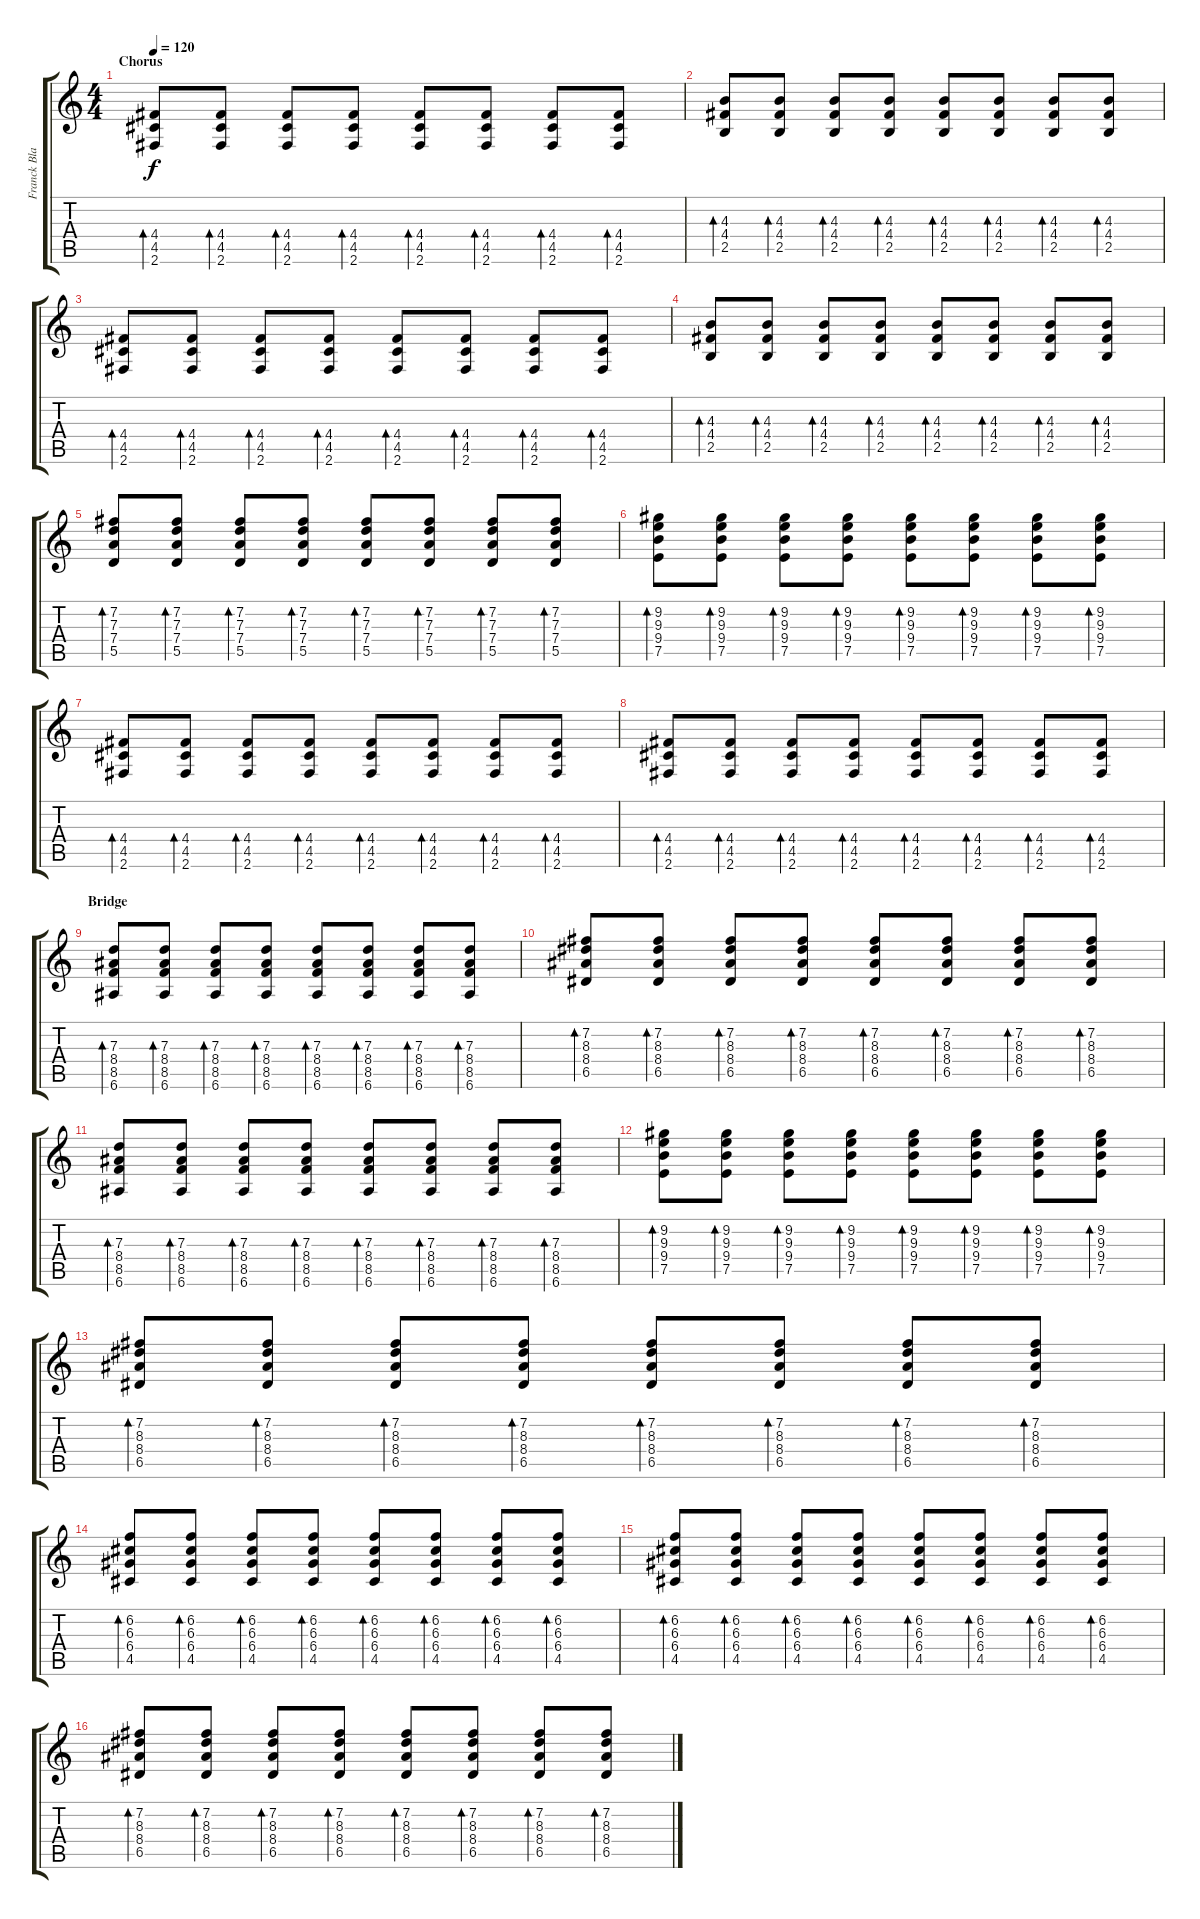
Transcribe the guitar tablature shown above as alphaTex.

\track ("Franck Black" "Franck Bla") {instrument acousticguitarsteel}
\staff {score tabs}
\tuning (E4 B3 G3 D3 A2 E2) {hide}
\ts (4 4)
\section ("" "Chorus")
\tempo 120
\clef g2
\ks c
(4.4 4.5 2.6).8{bd 60 dy f} (4.4 4.5 2.6).8{bd 60} (4.4 4.5 2.6).8{bd 60} (4.4 4.5 2.6).8{bd 60} (4.4 4.5 2.6).8{bd 60} (4.4 4.5 2.6).8{bd 60} (4.4 4.5 2.6).8{bd 60} (4.4 4.5 2.6).8{bd 60} |
(4.3 4.4 2.5).8{bd 60} (4.3 4.4 2.5).8{bd 60} (4.3 4.4 2.5).8{bd 60} (4.3 4.4 2.5).8{bd 60} (4.3 4.4 2.5).8{bd 60} (4.3 4.4 2.5).8{bd 60} (4.3 4.4 2.5).8{bd 60} (4.3 4.4 2.5).8{bd 60} |
(4.4 4.5 2.6).8{bd 60} (4.4 4.5 2.6).8{bd 60} (4.4 4.5 2.6).8{bd 60} (4.4 4.5 2.6).8{bd 60} (4.4 4.5 2.6).8{bd 60} (4.4 4.5 2.6).8{bd 60} (4.4 4.5 2.6).8{bd 60} (4.4 4.5 2.6).8{bd 60} |
(4.3 4.4 2.5).8{bd 60} (4.3 4.4 2.5).8{bd 60} (4.3 4.4 2.5).8{bd 60} (4.3 4.4 2.5).8{bd 60} (4.3 4.4 2.5).8{bd 60} (4.3 4.4 2.5).8{bd 60} (4.3 4.4 2.5).8{bd 60} (4.3 4.4 2.5).8{bd 60} |
(7.2 7.3 7.4 5.5).8{bd 60} (7.2 7.3 7.4 5.5).8{bd 60} (7.2 7.3 7.4 5.5).8{bd 60} (7.2 7.3 7.4 5.5).8{bd 60} (7.2 7.3 7.4 5.5).8{bd 60} (7.2 7.3 7.4 5.5).8{bd 60} (7.2 7.3 7.4 5.5).8{bd 60} (7.2 7.3 7.4 5.5).8{bd 60} |
(9.2 9.3 9.4 7.5).8{bd 60} (9.2 9.3 9.4 7.5).8{bd 60} (9.2 9.3 9.4 7.5).8{bd 60} (9.2 9.3 9.4 7.5).8{bd 60} (9.2 9.3 9.4 7.5).8{bd 60} (9.2 9.3 9.4 7.5).8{bd 60} (9.2 9.3 9.4 7.5).8{bd 60} (9.2 9.3 9.4 7.5).8{bd 60} |
(4.4 4.5 2.6).8{bd 60} (4.4 4.5 2.6).8{bd 60} (4.4 4.5 2.6).8{bd 60} (4.4 4.5 2.6).8{bd 60} (4.4 4.5 2.6).8{bd 60} (4.4 4.5 2.6).8{bd 60} (4.4 4.5 2.6).8{bd 60} (4.4 4.5 2.6).8{bd 60} |
(4.4 4.5 2.6).8{bd 60} (4.4 4.5 2.6).8{bd 60} (4.4 4.5 2.6).8{bd 60} (4.4 4.5 2.6).8{bd 60} (4.4 4.5 2.6).8{bd 60} (4.4 4.5 2.6).8{bd 60} (4.4 4.5 2.6).8{bd 60} (4.4 4.5 2.6).8{bd 60} |
\section ("" "Bridge")
(7.3 8.4 8.5 6.6).8{bd 60} (7.3 8.4 8.5 6.6).8{bd 60} (7.3 8.4 8.5 6.6).8{bd 60} (7.3 8.4 8.5 6.6).8{bd 60} (7.3 8.4 8.5 6.6).8{bd 60} (7.3 8.4 8.5 6.6).8{bd 60} (7.3 8.4 8.5 6.6).8{bd 60} (7.3 8.4 8.5 6.6).8{bd 60} |
(7.2 8.3 8.4 6.5).8{bd 60} (7.2 8.3 8.4 6.5).8{bd 60} (7.2 8.3 8.4 6.5).8{bd 60} (7.2 8.3 8.4 6.5).8{bd 60} (7.2 8.3 8.4 6.5).8{bd 60} (7.2 8.3 8.4 6.5).8{bd 60} (7.2 8.3 8.4 6.5).8{bd 60} (7.2 8.3 8.4 6.5).8{bd 60} |
(7.3 8.4 8.5 6.6).8{bd 60} (7.3 8.4 8.5 6.6).8{bd 60} (7.3 8.4 8.5 6.6).8{bd 60} (7.3 8.4 8.5 6.6).8{bd 60} (7.3 8.4 8.5 6.6).8{bd 60} (7.3 8.4 8.5 6.6).8{bd 60} (7.3 8.4 8.5 6.6).8{bd 60} (7.3 8.4 8.5 6.6).8{bd 60} |
(9.2 9.3 9.4 7.5).8{bd 60} (9.2 9.3 9.4 7.5).8{bd 60} (9.2 9.3 9.4 7.5).8{bd 60} (9.2 9.3 9.4 7.5).8{bd 60} (9.2 9.3 9.4 7.5).8{bd 60} (9.2 9.3 9.4 7.5).8{bd 60} (9.2 9.3 9.4 7.5).8{bd 60} (9.2 9.3 9.4 7.5).8{bd 60} |
(7.2 8.3 8.4 6.5).8{bd 60} (7.2 8.3 8.4 6.5).8{bd 60} (7.2 8.3 8.4 6.5).8{bd 60} (7.2 8.3 8.4 6.5).8{bd 60} (7.2 8.3 8.4 6.5).8{bd 60} (7.2 8.3 8.4 6.5).8{bd 60} (7.2 8.3 8.4 6.5).8{bd 60} (7.2 8.3 8.4 6.5).8{bd 60} |
(6.2 6.3 6.4 4.5).8{bd 60} (6.2 6.3 6.4 4.5).8{bd 60} (6.2 6.3 6.4 4.5).8{bd 60} (6.2 6.3 6.4 4.5).8{bd 60} (6.2 6.3 6.4 4.5).8{bd 60} (6.2 6.3 6.4 4.5).8{bd 60} (6.2 6.3 6.4 4.5).8{bd 60} (6.2 6.3 6.4 4.5).8{bd 60} |
(6.2 6.3 6.4 4.5).8{bd 60} (6.2 6.3 6.4 4.5).8{bd 60} (6.2 6.3 6.4 4.5).8{bd 60} (6.2 6.3 6.4 4.5).8{bd 60} (6.2 6.3 6.4 4.5).8{bd 60} (6.2 6.3 6.4 4.5).8{bd 60} (6.2 6.3 6.4 4.5).8{bd 60} (6.2 6.3 6.4 4.5).8{bd 60} |
(7.2 8.3 8.4 6.5).8{bd 60} (7.2 8.3 8.4 6.5).8{bd 60} (7.2 8.3 8.4 6.5).8{bd 60} (7.2 8.3 8.4 6.5).8{bd 60} (7.2 8.3 8.4 6.5).8{bd 60} (7.2 8.3 8.4 6.5).8{bd 60} (7.2 8.3 8.4 6.5).8{bd 60} (7.2 8.3 8.4 6.5).8{bd 60}
